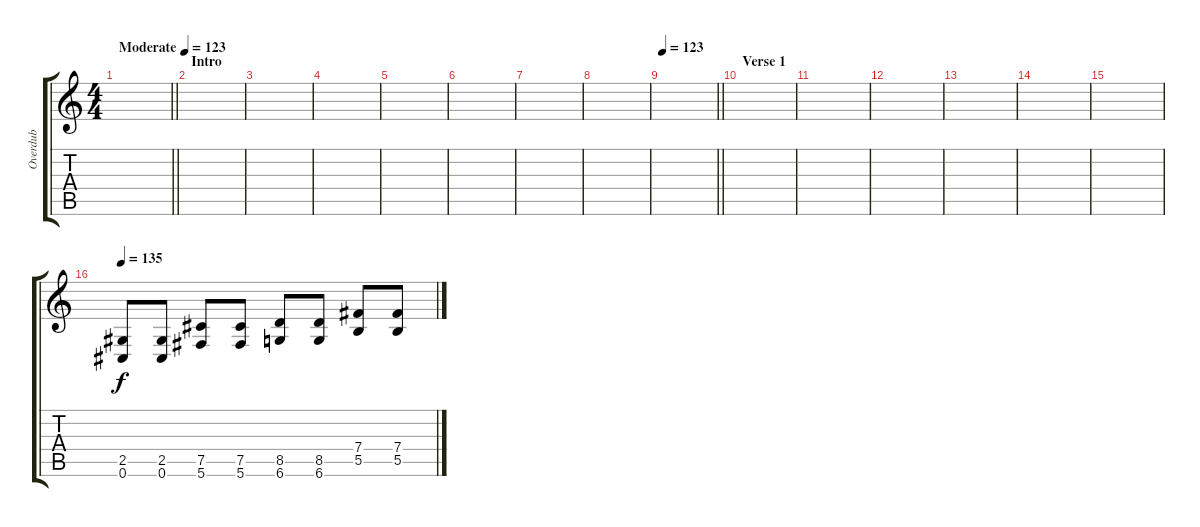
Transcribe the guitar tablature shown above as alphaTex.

\track ("Overdub" "Overdub") {instrument distortionguitar}
\staff {score tabs}
\tuning (Db4 Ab3 E3 B2 Gb2 Db2) {hide}
\ts (4 4)
\tempo (123 "Moderate")
\tempo 117
\tempo (123 "Moderate")
\clef g2
\barLineRight lightlight
\ks c
|
\section ("" "Intro")
|
|
|
|
|
|
|
\tempo 123
\barLineRight lightlight
|
\section ("" "Verse 1")
|
|
|
|
|
|
\tempo 135
(2.5 0.6).8 (2.5 0.6).8 (7.5 5.6).8 (7.5 5.6).8 (8.5 6.6).8 (8.5 6.6).8 (7.4 5.5).8 (7.4 5.5).8
